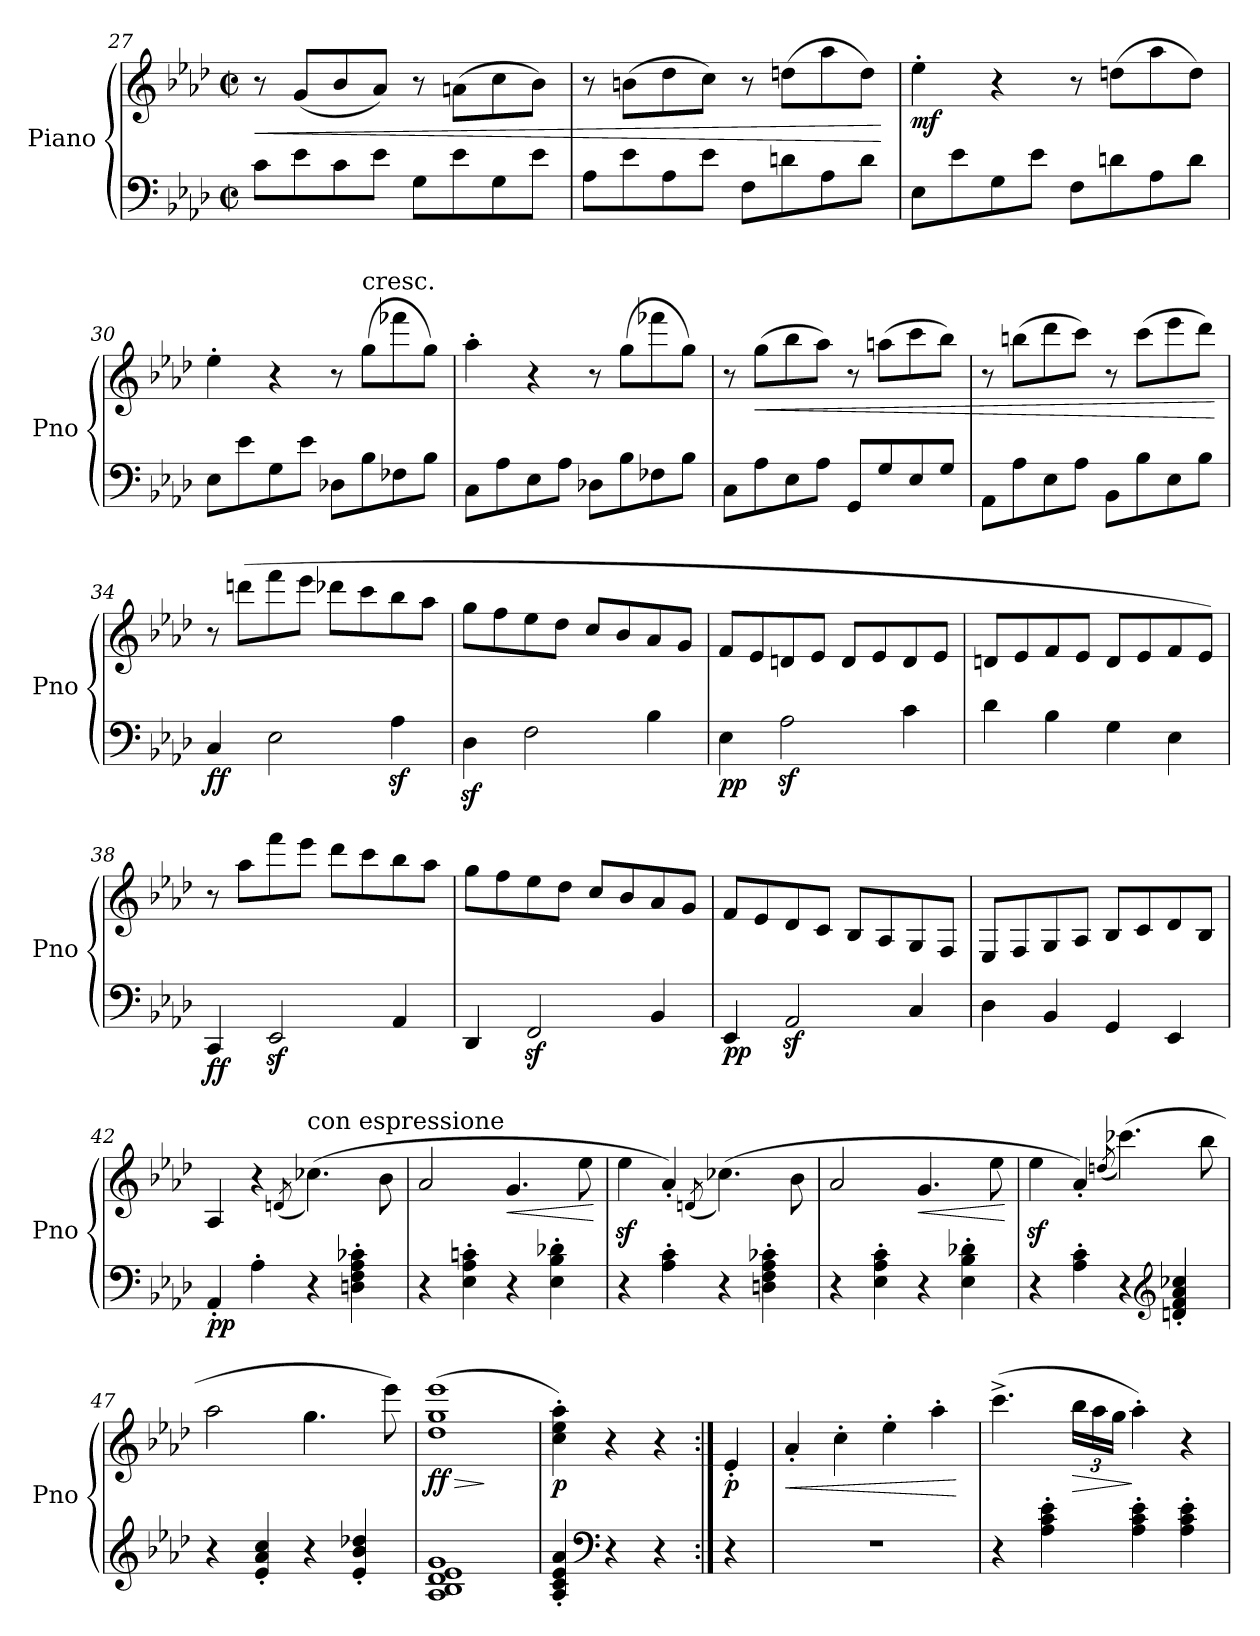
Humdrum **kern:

**kern	**kern	**dynam
*part1	*part1	*part1
*staff2	*staff1	*staff1/2
*I"Piano	*	*
*I'Pno	*	*
!!LO:LB:g=z
*clefF4	*clefG2	*
*k[b-e-a-d-]	*k[b-e-a-d-]	*
*A-:	*A-:	*
*M2/2	*M2/2	*
*met(c|)	*met(c|)	*
=27	=27	=27
!	!	!LO:HP:b
8c\L	8r	<
8e-\	(<8g/L	.
8c\	8b-/	.
8e-\J	8a-/J)	.
8G\L	8r	.
8e-\	(>8an\L	.
8G\	8cc\	.
8e-\J	8b-\J)	.
=28	=28	=28
8A-\L	8r	.
8e-\	(>8bn\L	.
8A-\	8dd-\	.
8e-\J	8cc\J)	.
8F\L	8r	.
8dn\	(>8ddn\L	.
8A-\	8aa-\	.
8d\J	8dd\J)	.
.	.	[
=29	=29	=29
!	!	!LO:DY:b
8E-\L	4ee-'\	mf
8e-\	.	.
8G\	4r	.
8e-\J	.	.
8F\L	8r	.
8dn\	(>8ddn\L	.
8A-\	8aa-\	.
8d\J	8dd\J)	.
=30	=30	=30
8E-\L	4ee-'\	.
8e-\	.	.
8G\	4r	.
8e-\J	.	.
8D-X\L	8r	.
!	!LO:TX:a:t=cresc.	!
8B-\	(>8gg\L	.
8F-X\	8fff-X\	.
8B-\J	8gg\J)	.
=31	=31	=31
8C\L	4aa-'\	.
8A-\	.	.
8E-\	4r	.
8A-\J	.	.
8D-X\L	8r	.
8B-\	(>8gg\L	.
8F-X\	8fff-X\	.
8B-\J	8gg\J)	.
!!LO:LB:g=z
=32	=32	=32
8C\L	8r	.
!	!	!LO:HP:b
8A-\	(>8gg\L	<
8E-\	8bb-\	.
8A-\J	8aa-\J)	.
8GG/L	8r	.
8G/	(>8aan\L	.
8E-/	8ccc\	.
8G/J	8bb-\J)	.
=33	=33	=33
8AA-\L	8r	.
8A-\	(>8bbn\L	.
8E-\	8ddd-\	.
8A-\J	8ccc\J)	.
8BB-\L	8r	.
8B-\	(>8ccc\L	.
8E-\	8eee-\	.
8B-\J	8ddd-\J)	.
.	.	[
=34	=34	=34
!	!	!LO:DY:b=2
!	!	!LO:DY:n=1:b
4C/	8r	f f
.	(>8dddn\L	.
2E-\	8fff\	.
.	8eee-\J	.
.	8ddd-X\L	.
.	8ccc\	.
4A-z<\	8bb-\	.
.	8aa-\J	.
=35	=35	=35
4D-z<\	8gg\L	.
.	8ff\	.
2F\	8ee-\	.
.	8dd-\J	.
.	8cc/L	.
.	8b-/	.
4B-\	8a-/	.
.	8g/J	.
=36	=36	=36
!	!	!LO:DY:b=2
!	!	!LO:DY:n=1:b
4E-\	8f/L	p p
.	8e-/	.
2A-z<\	8dn/	.
.	8e-/J	.
.	8d/L	.
.	8e-/	.
4c\	8d/	.
.	8e-/J	.
!!LO:PB:g=z
=37	=37	=37
4d-\	8dn/L	.
.	8e-/	.
4B-\	8f/	.
.	8e-/J	.
4G\	8d/L	.
.	8e-/	.
4E-\	8f/	.
.	8e-/J)	.
=38	=38	=38
!	!	!LO:DY:b=2
!	!	!LO:DY:n=1:b
4CC/	8r	f f
.	8aa-\L	.
2EE-z</	8fff\	.
.	8eee-\J	.
.	8ddd-\L	.
.	8ccc\	.
4AA-/	8bb-\	.
.	8aa-\J	.
=39	=39	=39
4DD-/	8gg\L	.
.	8ff\	.
2FFz</	8ee-\	.
.	8dd-\J	.
.	8cc/L	.
.	8b-/	.
4BB-/	8a-/	.
.	8g/J	.
=40	=40	=40
!	!	!LO:DY:b=2
!	!	!LO:DY:n=1:b
4EE-/	8f/L	p p
.	8e-/	.
2AA-z</	8d-/	.
.	8c/J	.
.	8B-/L	.
.	8A-/	.
4C/	8G/	.
.	8F/J	.
=41	=41	=41
4D-\	8E-/L	.
.	8F/	.
4BB-/	8G/	.
.	8A-/J	.
4GG/	8B-/L	.
.	8c/	.
4EE-/	8d-/	.
.	8B-/J	.
!!LO:LB:g=z
=42	=42	=42
!	!	!LO:DY:b=2
!	!	!LO:DY:n=1:b
4AA-'/	4A-/	p p
4A-'\	4r	.
.	(<8qdn/	.
!	!LO:TX:a:t=con espressione	!
4r	(>4.cc-X\)	.
4Dn\' 4F\' 4A-\' 4c-X\'	.	.
.	8b-\	.
=43	=43	=43
4r	2a-/	.
4E-\' 4A-\' 4cn\'	.	.
!	!	!LO:HP:b
4r	4.g/	<
4E-\' 4B-\' 4d-X\'	.	.
.	8ee-\	.
.	.	[
=44	=44	=44
4r	4ee-z<\	.
4A-\' 4c\'	4a-'/)	.
.	(<8qdn/	.
4r	(>4.cc-X\)	.
4Dn\' 4F\' 4A-\' 4c-X\'	.	.
.	8b-\	.
=45	=45	=45
4r	2a-/	.
4E-\' 4A-\' 4c\'	.	.
!	!	!LO:HP:b
4r	4.g/	<
4E-\' 4B-\' 4d-X\'	.	.
.	8ee-\	.
.	.	[
=46	=46	=46
4r	4ee-z<\	.
4A-\' 4c\'	4a-'/)	.
.	(<8qddn/	.
4r	(>4.ccc-X\)	.
*clefG2	*	*
4dn/' 4f/' 4a-/' 4cc-X/'	.	.
.	8bb-\	.
=47	=47	=47
4r	2aa-\	.
4e-/' 4a-/' 4cc/'	.	.
4r	4.gg\	.
4e-/' 4b-/' 4dd-X/'	.	.
.	8eee-\)	.
=48	=48	=48
!	!	!LO:HP:b
!	!	!LO:DY:n=1:b
1A- 1B- 1d- 1e- 1g	(>1dd- 1gg 1eee-	> ff
.	.	]
!!LO:LB:g=z
=49	=49	=49
!	!	!LO:DY:b
4A-/' 4c/' 4e-/' 4a-/'	4cc\' 4ee-\' 4aa-\')	p
*clefF4	*	*
4r	4r	.
4r	4r	.
=50:|!	=50:|!	=50:|!
!	!	!LO:DY:b
4r	4e-'/	p
=51	=51	=51
!	!	!LO:HP:b
1r	4a-'/	<
.	4cc'\	.
.	4ee-'\	.
.	4aa-'\	.
.	.	[
=52	=52	=52
4r	(>4.ccc^\	.
4A-\' 4c\' 4e-\'	.	.
*	*Xbrackettup	*
!	!	!LO:HP:b
.	24bb-\LL	>
.	24aa-\	.
.	24gg\JJ	.
4A-\' 4c\' 4e-\'	4aa-'\)	]
4A-\' 4c\' 4e-\'	4r	.
=	=	=
*-	*-	*-
